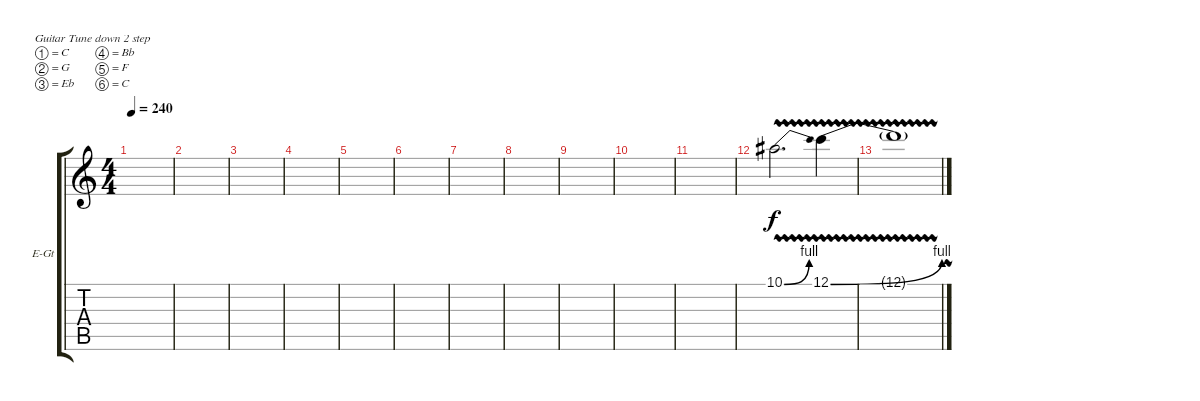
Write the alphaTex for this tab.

\defaultSystemsLayout 4
\bracketExtendMode groupsimilarinstruments
\firstSystemTrackNameOrientation horizontal
\otherSystemsTrackNameOrientation horizontal
\track ("Harmonies" "E-Gt") {instrument overdrivenguitar}
\staff {score tabs}
\tuning (C4 G3 Eb3 Bb2 F2 C2)
\ts (4 4)
\tempo 240
\clef g2
\scale
0.333333
\ks aminor
|
\scale
0.333333 |
\scale
0.333333 |
\scale
0.333333 |
\scale
0.333333 |
\scale
0.333333 |
\scale
0.333333 |
\scale
0.333333 |
\scale
0.333333 |
\scale
0.333333 |
\scale
0.333333 |
\scale
0.333333 10.1{be (bend 0 0 15 4) vw}.2{d} 12.1{be (bend 0 0 8.4 4) vw}.4 |
\scale
0.333333 12.1{vw t}.1 |
\scale
0.333333 |
\scale
0.333333 |
\scale
0.333333
